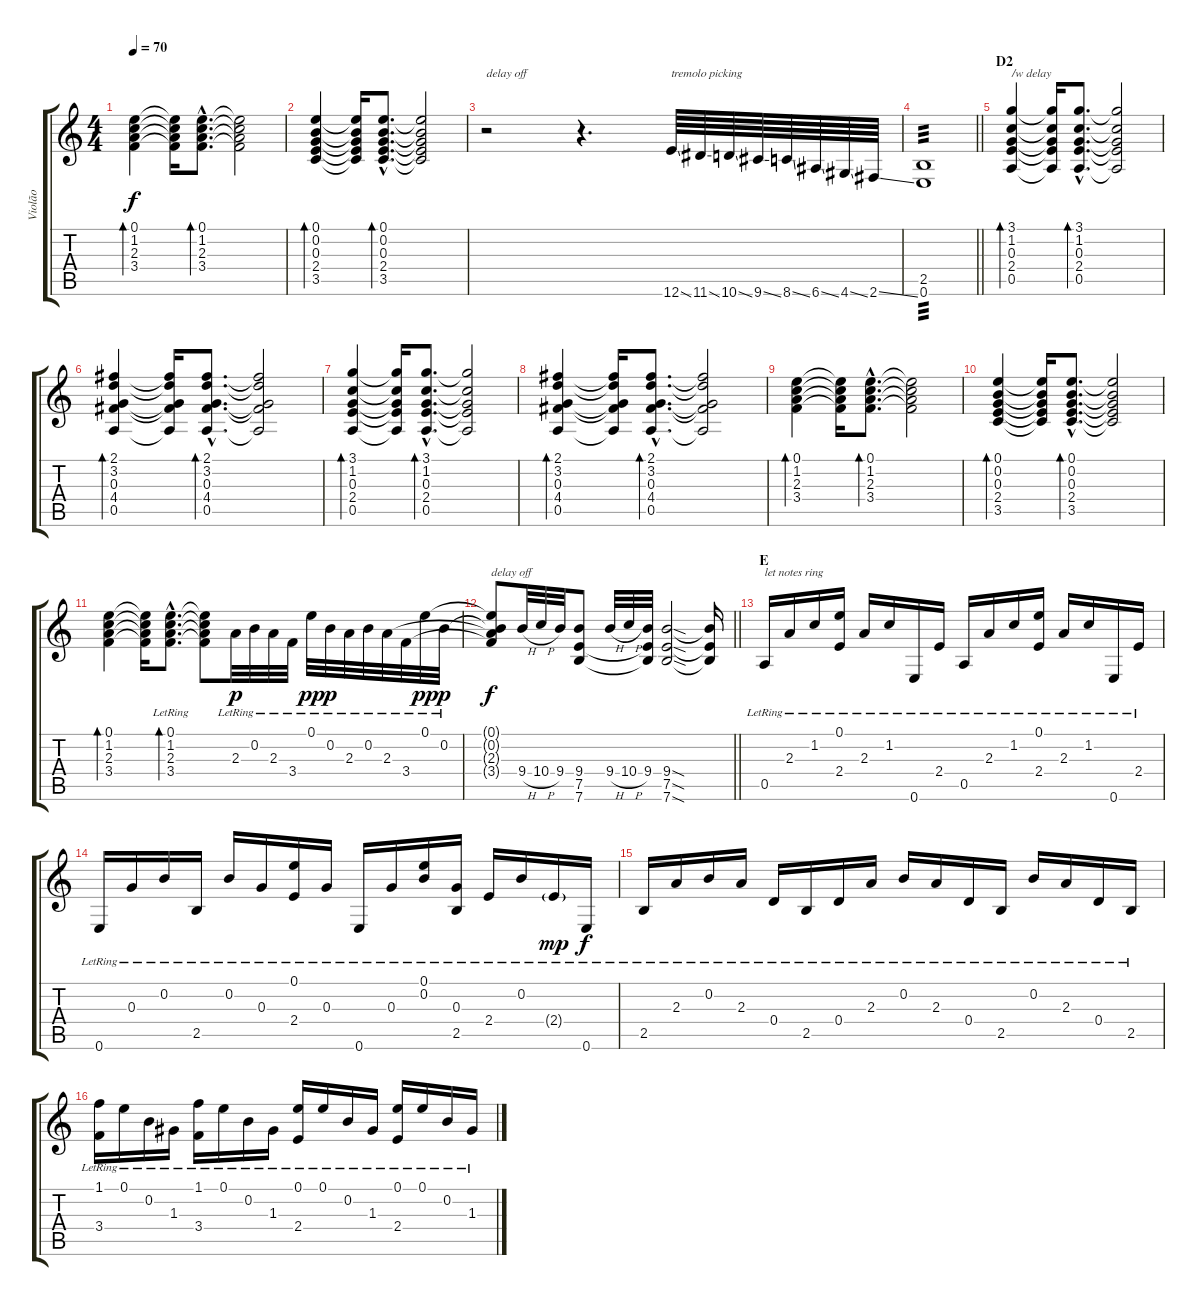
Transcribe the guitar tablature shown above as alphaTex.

\track ("Violão" "Violão") {instrument acousticguitarsteel}
\staff {score tabs}
\tuning (E4 B3 G3 D3 A2 E2) {hide}
\ts (4 4)
\tempo 70
\clef g2
\ks c
(0.1 1.2 2.3 3.4).4{bd 240 dy f} (0.1{t} 1.2{t} 2.3{t} 3.4{t}).16 (0.1{hac} 1.2{hac} 2.3{hac} 3.4{hac}).8{d bd 60} (0.1{t} 1.2{t} 2.3{t} 3.4{t}).2 |
(0.1 0.2 0.3 2.4 3.5).4{bd 240} (0.1{t} 0.2{t} 0.3{t} 2.4{t} 3.5{t}).16 (0.1{hac} 0.2{hac} 0.3{hac} 2.4{hac} 3.5{hac}).8{d bd 60} (0.1{t} 0.2{t} 0.3{t} 2.4{t} 3.5{t}).2 |
r.2{txt "delay off"} r.4{d} 12.6{ss}.64{txt "tremolo picking"} 11.6{ss}.64 10.6{ss}.64 9.6{ss}.64 8.6{ss}.64 6.6{ss}.64 4.6{ss}.64 2.6{ss}.64 |
\barLineRight lightlight
(2.5 0.6).1{tp 3 volume 3} |
\section ("" "D2")
(3.1 1.2 0.3 2.4 0.5).4{bd 240 txt "/w delay" volume 13} (3.1{t} 1.2{t} 0.3{t} 2.4{t} 0.5{t}).16 (3.1{hac} 1.2{hac} 0.3{hac} 2.4{hac} 0.5{hac}).8{d bd 60} (3.1{t} 1.2{t} 0.3{t} 2.4{t} 0.5{t}).2 |
(2.1 3.2 0.3 4.4 0.5).4{bd 240} (2.1{t} 3.2{t} 0.3{t} 4.4{t} 0.5{t}).16 (2.1{hac} 3.2{hac} 0.3{hac} 4.4{hac} 0.5{hac}).8{d bd 60} (2.1{t} 3.2{t} 0.3{t} 4.4{t} 0.5{t}).2 |
(3.1 1.2 0.3 2.4 0.5).4{bd 240} (3.1{t} 1.2{t} 0.3{t} 2.4{t} 0.5{t}).16 (3.1{hac} 1.2{hac} 0.3{hac} 2.4{hac} 0.5{hac}).8{d bd 60} (3.1{t} 1.2{t} 0.3{t} 2.4{t} 0.5{t}).2 |
(2.1 3.2 0.3 4.4 0.5).4{bd 240} (2.1{t} 3.2{t} 0.3{t} 4.4{t} 0.5{t}).16 (2.1{hac} 3.2{hac} 0.3{hac} 4.4{hac} 0.5{hac}).8{d bd 60} (2.1{t} 3.2{t} 0.3{t} 4.4{t} 0.5{t}).2 |
(0.1 1.2 2.3 3.4).4{bd 240} (0.1{t} 1.2{t} 2.3{t} 3.4{t}).16 (0.1{hac} 1.2{hac} 2.3{hac} 3.4{hac}).8{d bd 60} (0.1{t} 1.2{t} 2.3{t} 3.4{t}).2 |
(0.1 0.2 0.3 2.4 3.5).4{bd 240} (0.1{t} 0.2{t} 0.3{t} 2.4{t} 3.5{t}).16 (0.1{hac} 0.2{hac} 0.3{hac} 2.4{hac} 3.5{hac}).8{d bd 60} (0.1{t} 0.2{t} 0.3{t} 2.4{t} 3.5{t}).2 |
(0.1 1.2 2.3 3.4).4{bd 240} (0.1{t} 1.2{t} 2.3{t} 3.4{t}).16 (0.1{hac lr} 1.2{hac lr} 2.3{hac lr} 3.4{hac lr}).8{d bd 60} (0.1{t} 1.2{t} 2.3{t} 3.4{t}).8 2.3{lr}.32{dy p} 0.2{lr}.32 2.3{lr}.32 3.4{lr}.32 0.1{lr}.32{dy pp} 0.2{lr}.32{dy p} 2.3{lr}.32 0.2{lr}.32 2.3{lr}.32 3.4{lr}.32 0.1{lr}.32{dy pp} 0.2{lr}.32{dy p} |
\barLineRight lightlight
(0.1{t} 0.2{t} 2.3{t} 3.4{t}).8{txt "delay off" dy f} 9.4{h}.32 10.4{h}.32 9.4.32 (9.4 7.5 7.6).8 9.4{h}.32 10.4{h}.32 (9.4 7.5{t} 7.6{t}).32 (9.4{sod} 7.5{sod} 7.6{sod}).2 (9.4{t} 7.5{t} 7.6{t}).16 |
\section ("" "E")
0.5{lr}.16{txt "let notes ring"} 2.3{lr}.16 1.2{lr}.16 (0.1{lr} 2.4{lr}).16 2.3{lr}.16 1.2{lr}.16 0.6{lr}.16 2.4{lr}.16 0.5{lr}.16 2.3{lr}.16 1.2{lr}.16 (0.1{lr} 2.4{lr}).16 2.3{lr}.16 1.2{lr}.16 0.6{lr}.16 2.4{lr}.16 |
0.6{lr}.16 0.3{lr}.16 0.2{lr}.16 2.5{lr}.16 0.2{lr}.16 0.3{lr}.16 (0.1{lr} 2.4{lr}).16 0.3{lr}.16 0.6{lr}.16 0.3{lr}.16 (0.1{lr} 0.2{lr}).16 (0.3{lr} 2.5{lr}).16 2.4{lr}.16 0.2{lr}.16 2.4{g lr}.16{dy mp} 0.6{lr}.16{dy f} |
2.5{lr}.16 2.3{lr}.16 0.2{lr}.16 2.3{lr}.16 0.4{lr}.16 2.5{lr}.16 0.4{lr}.16 2.3{lr}.16 0.2{lr}.16 2.3{lr}.16 0.4{lr}.16 2.5{lr}.16 0.2{lr}.16 2.3{lr}.16 0.4{lr}.16 2.5{lr}.16 |
(1.1{lr} 3.4{lr}).16 0.1{lr}.16 0.2{lr}.16 1.3{lr}.16 (1.1{lr} 3.4{lr}).16 0.1{lr}.16 0.2{lr}.16 1.3{lr}.16 (0.1{lr} 2.4{lr}).16 0.1{lr}.16 0.2{lr}.16 1.3{lr}.16 (0.1{lr} 2.4{lr}).16 0.1{lr}.16 0.2{lr}.16 1.3{lr}.16
